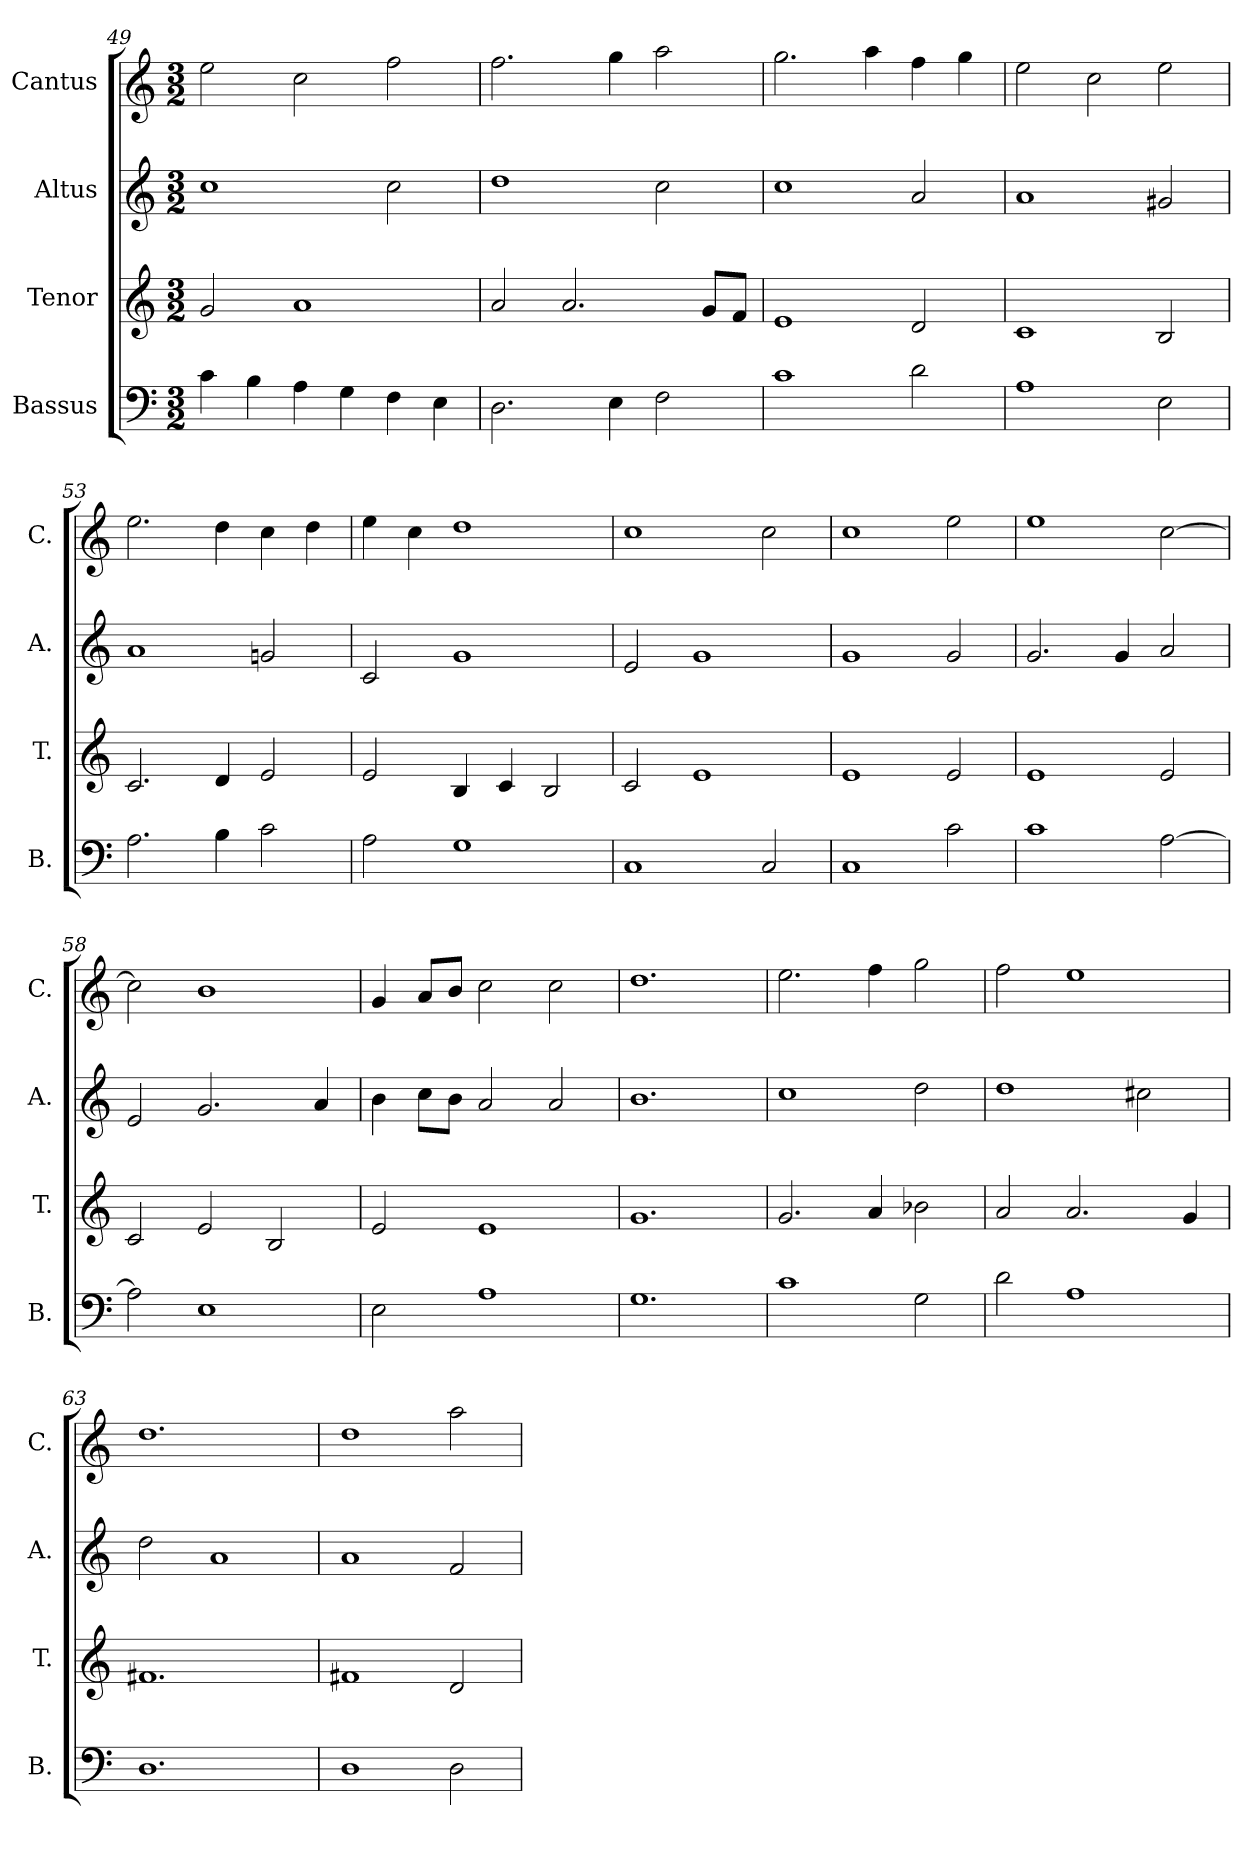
**kern	**kern	**kern	**kern
*part4	*part3	*part2	*part1
*staff4	*staff3	*staff2	*staff1
*I"Bassus	*I"Tenor	*I"Altus	*I"Cantus
*I'B.	*I'T.	*I'A.	*I'C.
*clefF4	*clefG2	*clefG2	*clefG2
*k[]	*k[]	*k[]	*k[]
*C:	*C:	*C:	*C:
*M3/2	*M3/2	*M3/2	*M3/2
=49	=49	=49	=49
4c\	2g/	1cc\	2ee\
4B\	.	.	.
4A\	1a/	.	2cc\
4G\	.	.	.
4F\	.	2cc\	2ff\
4E\	.	.	.
=50	=50	=50	=50
2.D\	2a/	1dd\	2.ff\
.	2.a/	.	.
4E\	.	.	4gg\
2F\	.	2cc\	2aa\
.	8g/L	.	.
.	8f/J	.	.
!!LO:PB:g=z
=51	=51	=51	=51
1c\	1e/	1cc\	2.gg\
.	.	.	4aa\
2d\	2d/	2a/	4ff\
.	.	.	4gg\
=52	=52	=52	=52
1A\	1c/	1a/	2ee\
.	.	.	2cc\
2E\	2B/	2g#X/	2ee\
=53	=53	=53	=53
2.A\	2.c/	1a/	2.ee\
4B\	4d/	.	4dd\
2c\	2e/	2gn/	4cc\
.	.	.	4dd\
=54	=54	=54	=54
2A\	2e/	2c/	4ee\
.	.	.	4cc\
1G\	4B/	1g/	1dd\
.	4c/	.	.
.	2B/	.	.
=55	=55	=55	=55
1C/	2c/	2e/	1cc\
.	1e/	1g/	.
2C/	.	.	2cc\
=56	=56	=56	=56
1C/	1e/	1g/	1cc\
2c\	2e/	2g/	2ee\
=57	=57	=57	=57
1c\	1e/	2.g/	1ee\
.	.	4g/	.
[2A\	2e/	2a/	[2cc\
=58	=58	=58	=58
2A\]	2c/	2e/	2cc\]
1E\	2e/	2.g/	1b\
.	2B/	.	.
.	.	4a/	.
=59	=59	=59	=59
2E\	2e/	4b\	4g/
.	.	8cc\L	8a/L
.	.	8b\J	8b/J
1A\	1e/	2a/	2cc\
.	.	2a/	2cc\
=60	=60	=60	=60
1.G\	1.g/	1.b\	1.dd\
!!LO:PB:g=z
=61	=61	=61	=61
1c\	2.g/	1cc\	2.ee\
.	4a/	.	4ff\
2G\	2b-X\	2dd\	2gg\
=62	=62	=62	=62
2d\	2a/	1dd\	2ff\
1A\	2.a/	.	1ee\
.	.	2cc#X\	.
.	4g/	.	.
=63	=63	=63	=63
1.D\	1.f#X/	2dd\	1.dd\
.	.	1a/	.
=64	=64	=64	=64
1D\	1f#X/	1a/	1dd\
2D\	2d/	2f/	2aa\
=	=	=	=
*-	*-	*-	*-
